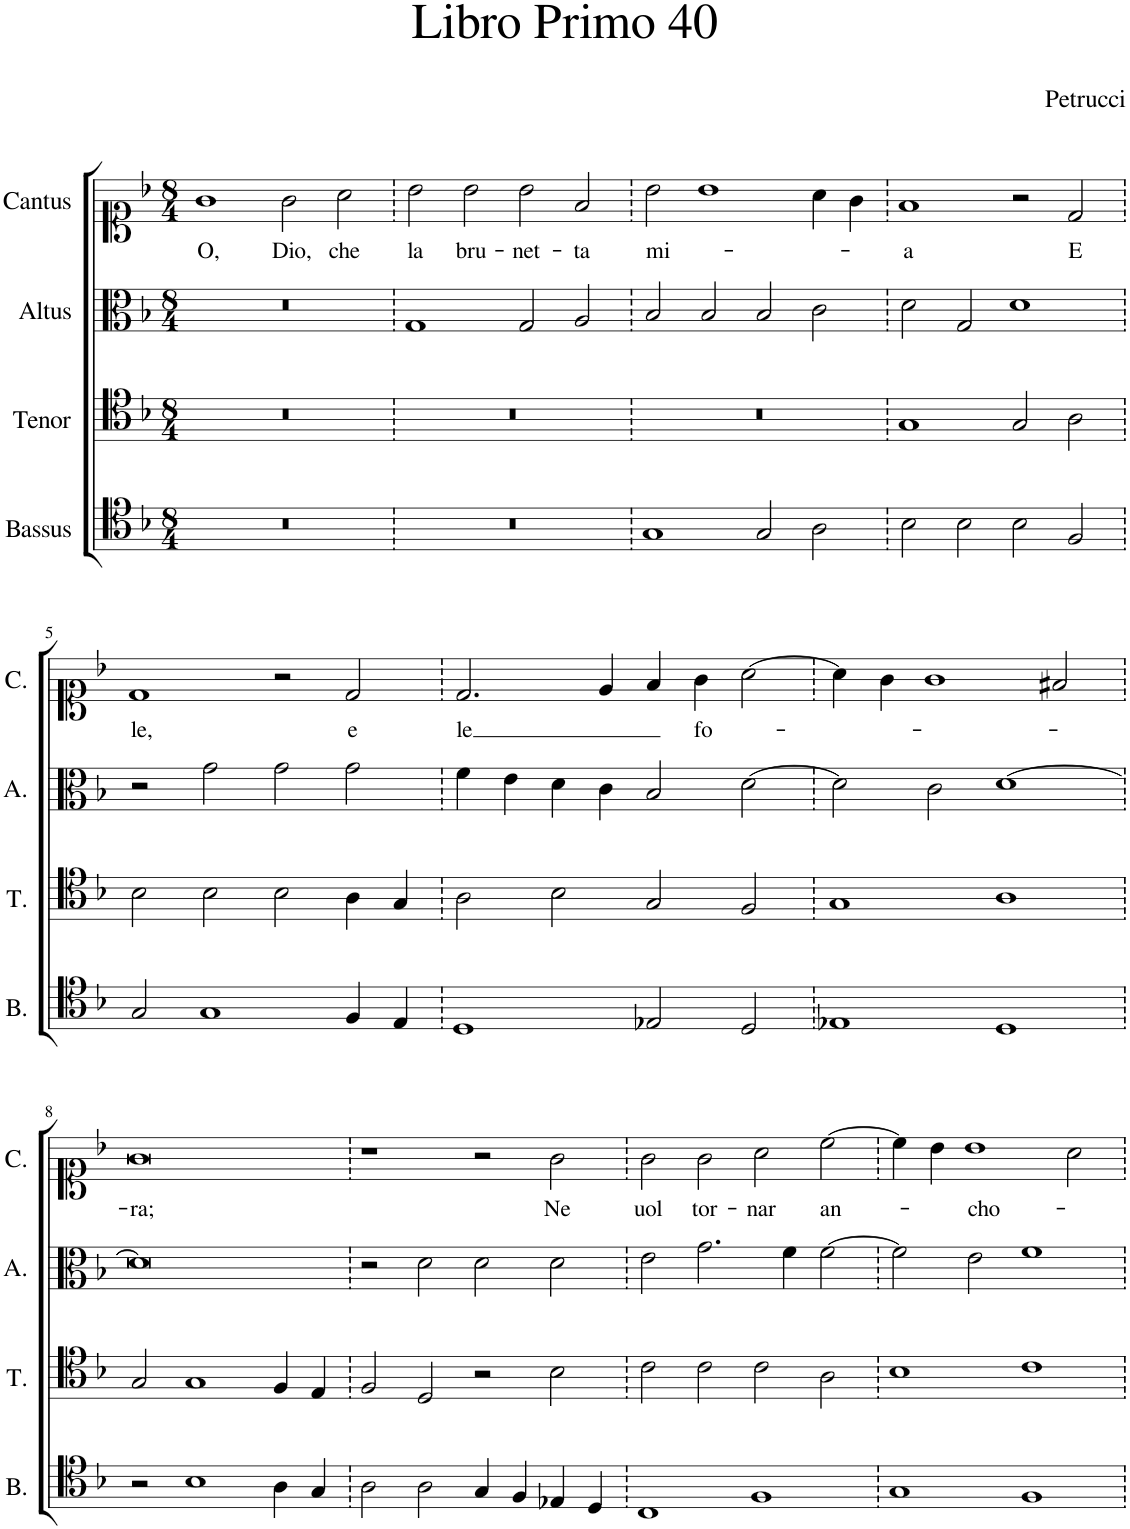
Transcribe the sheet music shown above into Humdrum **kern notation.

**kern	**kern	**kern	**kern	**text
*part4	*part3	*part2	*part1	*part1
*staff4	*staff3	*staff2	*staff1	*staff1
*I"Bassus	*I"Tenor	*I"Altus	*I"Cantus	*
*I'B.	*I'T.	*I'A.	*I'C.	*
*clefC4	*clefC4	*clefC3	*clefC1	*
*k[b-]	*k[b-]	*k[b-]	*k[b-]	*
*M8/4	*M8/4	*M8/4	*M8/4	*
=1	=1	=1	=1	=1
!	!	!	!	!LO:LY:b
0r	0r	0r	1g	O,
!	!	!	!	!LO:LY:b
.	.	.	2g\	Dio,
!	!	!	!	!LO:LY:b
.	.	.	2a\	che
=2	=2	=2	=2	=2
!	!	!	!	!LO:LY:b
0r	0r	1G	2b-\	la
!	!	!	!	!LO:LY:b
.	.	.	2b-\	bru-
!	!	!	!	!LO:LY:b
.	.	2G/	2b-\	-net-
!	!	!	!	!LO:LY:b
.	.	2A/	2f/	-ta
=3	=3	=3	=3	=3
!	!	!	!	!LO:LY:b
1G	0r	2B-/	2b-\	mi-
.	.	2B-/	1b-	.
2G/	.	2B-/	.	.
2A\	.	2c\	4a\	.
.	.	.	4g\	.
=4	=4	=4	=4	=4
!	!	!	!	!LO:LY:b
2B-\	1G	2d\	1f	-a
2B-\	.	2G/	.	.
2B-\	2G/	1d	2r	.
!	!	!	!	!LO:LY:b
2F/	2A\	.	2d/	E
!!LO:LB:g=z
=5	=5	=5	=5	=5
!	!	!	!	!LO:LY:b
2G/	2B-\	2r	1d	le,
1G	2B-\	2g\	.	.
.	2B-\	2g\	2r	.
!	!	!	!	!LO:LY:b
4F/	4A\	2g\	2d/	e
4E/	4G/	.	.	.
=6	=6	=6	=6	=6
!	!	!	!	!LO:LY:b
1D	2A\	4f\	2.d/	le
.	.	4e\	.	.
.	2B-\	4d\	.	.
.	.	4c\	4e/	.
2E-X/	2G/	2B-/	4f/	.
!	!	!	!	!LO:LY:b
.	.	.	4g\	fo-
2D/	2F/	[2d\	[2a\	.
=7	=7	=7	=7	=7
1E-X	1G	2d\]	4a\]	.
.	.	.	4g\	.
.	.	2c\	1g	.
1D	1A	[1d	.	.
.	.	.	2f#X/	.
!!LO:LB:g=z
=8	=8	=8	=8	=8
!	!	!	!	!LO:LY:b
2r	2G/	0d]	0g	-ra;
1B-	1G	.	.	.
4A\	4F/	.	.	.
4G/	4E/	.	.	.
=9	=9	=9	=9	=9
2A\	2F/	2r	1r	.
2A\	2D/	2d\	.	.
4G/	2r	2d\	2r	.
4F/	.	.	.	.
!	!	!	!	!LO:LY:b
4E-X/	2B-\	2d\	2g\	Ne
4D/	.	.	.	.
=10	=10	=10	=10	=10
!	!	!	!	!LO:LY:b
1C	2c\	2e\	2g\	uol
!	!	!	!	!LO:LY:b
.	2c\	2.g\	2g\	tor-
!	!	!	!	!LO:LY:b
1F	2c\	.	2a\	-nar
.	.	4f\	.	.
!	!	!	!	!LO:LY:b
.	2A\	[2f\	[2cc\	an-
=11	=11	=11	=11	=11
1G	1B-	2f\]	4cc\]	.
.	.	.	4b-\	.
!	!	!	!	!LO:LY:b
.	.	2e\	1b-	-cho-
1F	1c	1f	.	.
.	.	.	2a\	.
=	=	=	=	=
*-	*-	*-	*-	*-
